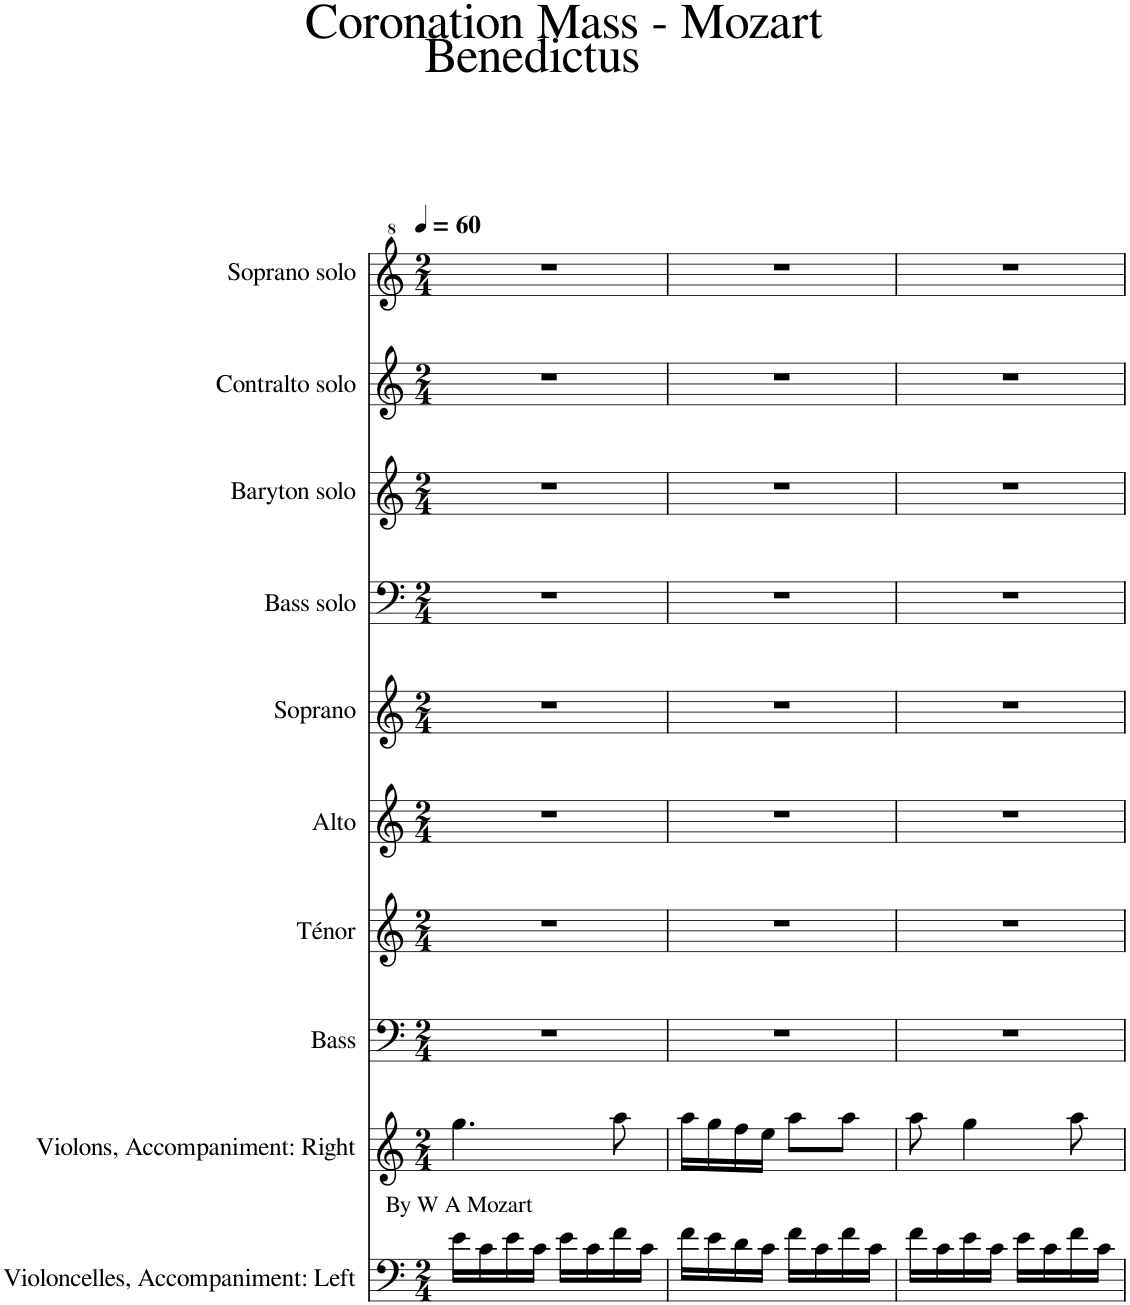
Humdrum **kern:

**kern	**kern	**text	**kern	**kern	**kern	**kern	**kern	**kern	**kern	**kern
*part10	*part9	*part9	*part8	*part7	*part6	*part5	*part4	*part3	*part2	*part1
*staff10	*staff9	*staff9	*staff8	*staff7	*staff6	*staff5	*staff4	*staff3	*staff2	*staff1
*I"Violoncelles, Accompaniment: Left	*I"Violons, Accompaniment: Right	*	*I"Bass	*I"Ténor	*I"Alto	*I"Soprano	*I"Bass solo	*I"Baryton solo	*I"Contralto solo	*I"Soprano solo
*I'Vcs.	*I'Vlns.	*	*I'B.	*I'T.	*I'A.	*I'S.	*I'Bs. solo	*I'Br. solo	*I'C. solo	*I'S. solo
*clefF4	*clefG2	*	*clefF4	*clefG2	*clefG2	*clefG2	*clefF4	*clefG2	*clefG2	*clefG^2
*	*	*	*	*	*	*	*	*Trd7c12	*	*
*k[]	*k[]	*	*k[]	*k[]	*k[]	*k[]	*k[]	*k[]	*k[]	*k[]
*M2/4	*M2/4	*	*M2/4	*M2/4	*M2/4	*M2/4	*M2/4	*M2/4	*M2/4	*M2/4
*MM60	*MM60	*	*MM60	*MM60	*MM60	*MM60	*MM60	*MM60	*MM60	*MM60
=1	=1	=1	=1	=1	=1	=1	=1	=1	=1	=1
!	!	!LO:LY:b	!	!	!	!	!	!	!	!
16e\LL	4.gg\	By W A Mozart	2r	2r	2r	2r	2r	2r	2r	2r
16c\	.	.	.	.	.	.	.	.	.	.
16e\	.	.	.	.	.	.	.	.	.	.
16c\JJ	.	.	.	.	.	.	.	.	.	.
16e\LL	.	.	.	.	.	.	.	.	.	.
16c\	.	.	.	.	.	.	.	.	.	.
16f\	8aa\	.	.	.	.	.	.	.	.	.
16c\JJ	.	.	.	.	.	.	.	.	.	.
=2	=2	=2	=2	=2	=2	=2	=2	=2	=2	=2
16f\LL	16aa\LL	.	2r	2r	2r	2r	2r	2r	2r	2r
16e\	16gg\	.	.	.	.	.	.	.	.	.
16d\	16ff\	.	.	.	.	.	.	.	.	.
16c\JJ	16ee\JJ	.	.	.	.	.	.	.	.	.
16f\LL	8aa\L	.	.	.	.	.	.	.	.	.
16c\	.	.	.	.	.	.	.	.	.	.
16f\	8aa\J	.	.	.	.	.	.	.	.	.
16c\JJ	.	.	.	.	.	.	.	.	.	.
=3	=3	=3	=3	=3	=3	=3	=3	=3	=3	=3
16f\LL	8aa\	.	2r	2r	2r	2r	2r	2r	2r	2r
16c\	.	.	.	.	.	.	.	.	.	.
16e\	4gg\	.	.	.	.	.	.	.	.	.
16c\JJ	.	.	.	.	.	.	.	.	.	.
16e\LL	.	.	.	.	.	.	.	.	.	.
16c\	.	.	.	.	.	.	.	.	.	.
16f\	8aa\	.	.	.	.	.	.	.	.	.
16c\JJ	.	.	.	.	.	.	.	.	.	.
=	=	=	=	=	=	=	=	=	=	=
*-	*-	*-	*-	*-	*-	*-	*-	*-	*-	*-
